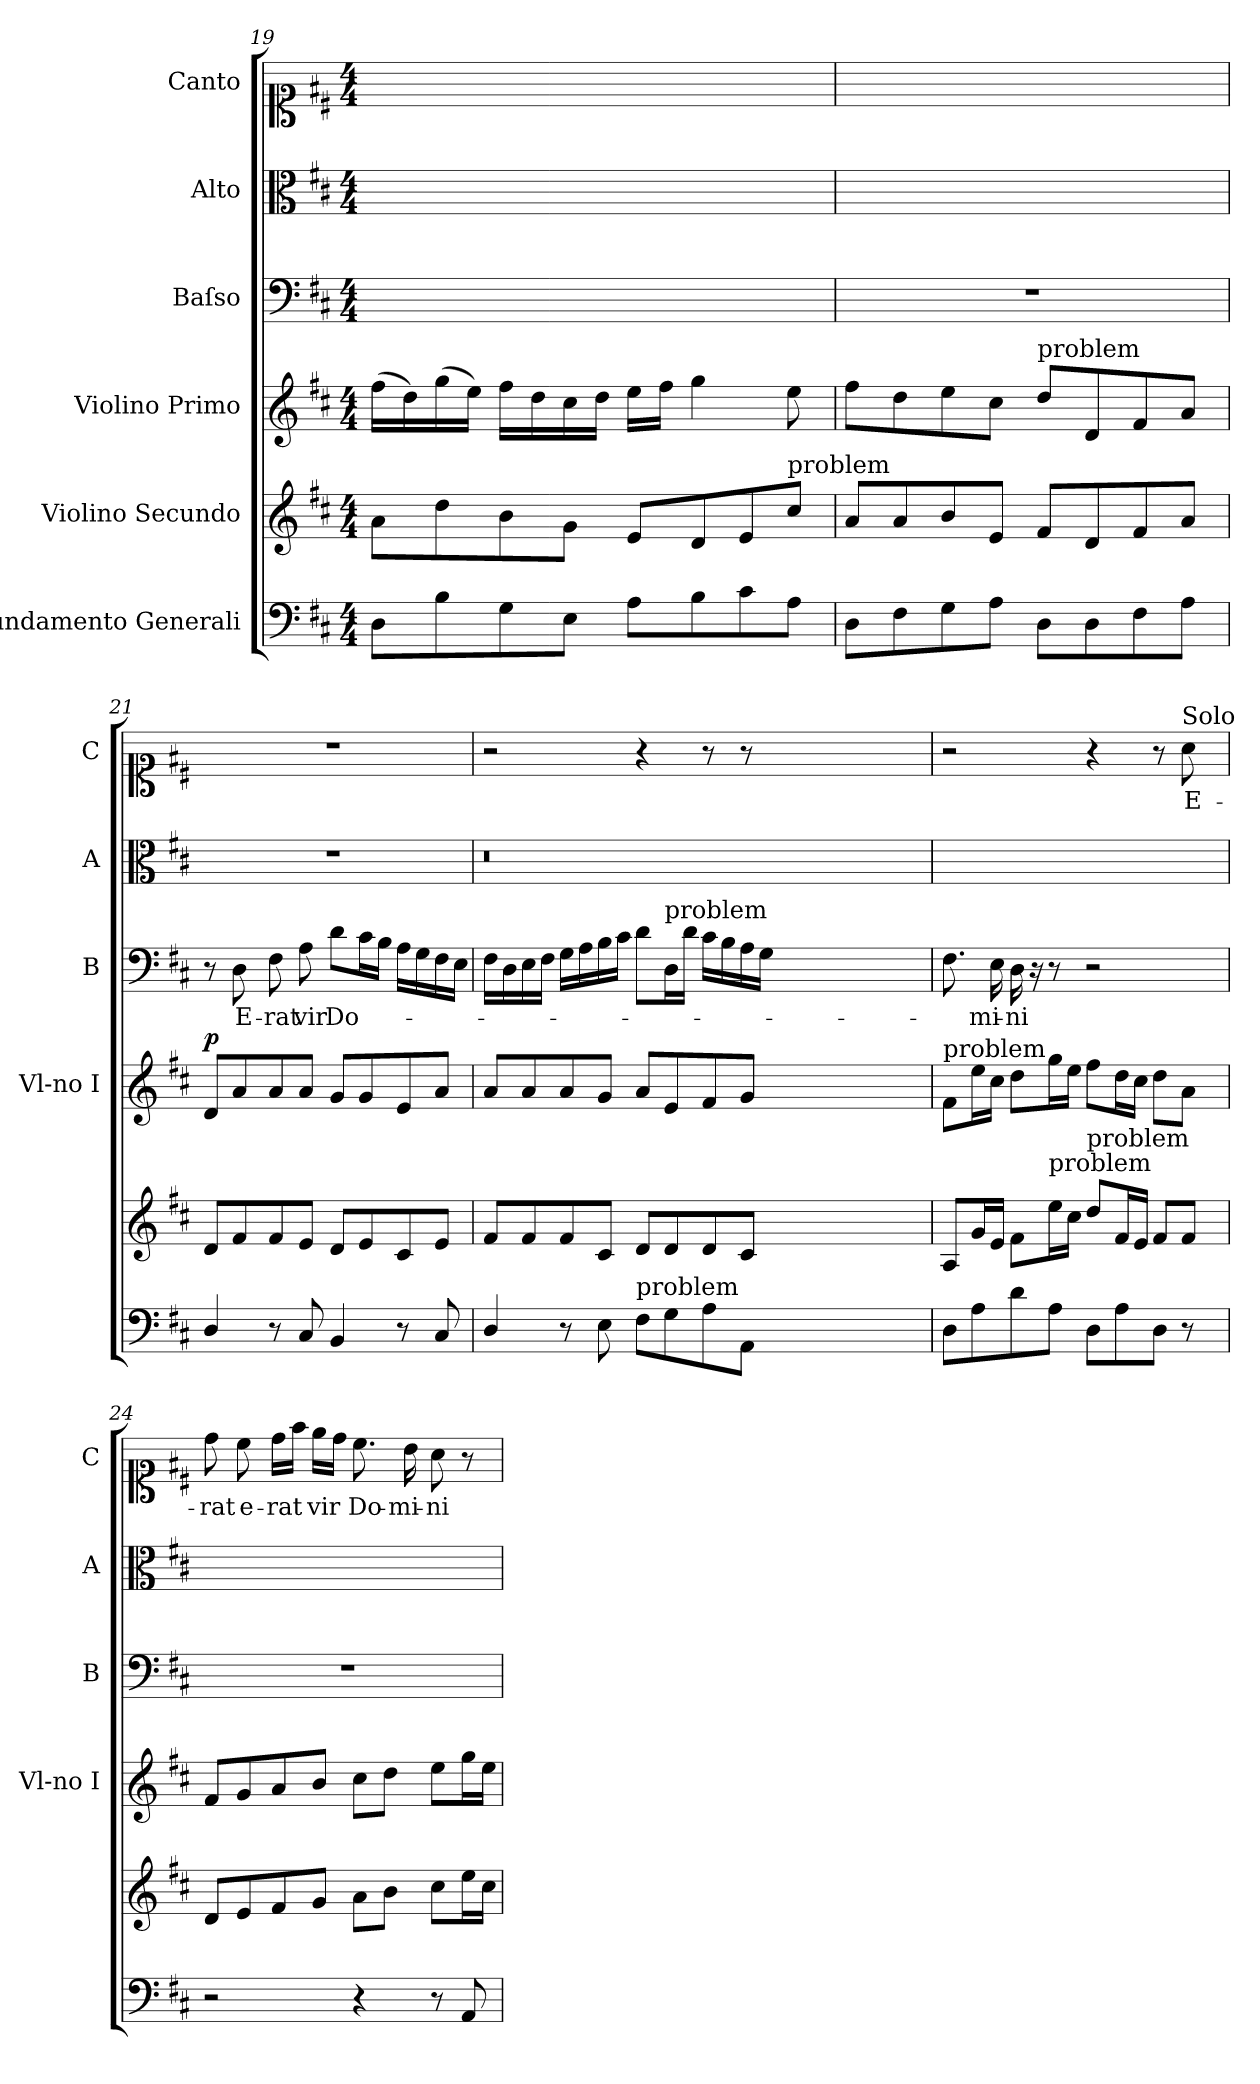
**kern	**kern	**kern	**dynam	**kern	**text	**kern	**kern	**text
*part6	*part5	*part4	*part4	*part3	*part3	*part2	*part1	*part1
*staff6	*staff5	*staff4	*staff4	*staff3	*staff3	*staff2	*staff1	*staff1
*I"Fundamento Generali	*I"Violino Secundo	*I"Violino Primo	*	*I"Baſso	*	*I"Alto	*I"Canto	*
*	*	*I'Vl-no I	*	*I'B	*	*I'A	*I'C	*
*clefF4	*clefG2	*clefG2	*	*clefF4	*	*clefC3	*clefC1	*
*k[f#c#]	*k[f#c#]	*k[f#c#]	*	*k[f#c#]	*	*k[f#c#]	*k[f#c#]	*
*M4/4	*M4/4	*M4/4	*	*M4/4	*	*M4/4	*M4/4	*
=19	=19	=19	=19	=19	=19	=19	=19	=19
8D\L	8a\L	(16ff#\LL	.	1ryy	.	1ryy	1ryy	.
.	.	16dd\)	.	.	.	.	.	.
8B\	8dd\	(16gg\	.	.	.	.	.	.
.	.	16ee\JJ)	.	.	.	.	.	.
8G\	8b\	16ff#\LL	.	.	.	.	.	.
.	.	16dd\	.	.	.	.	.	.
8E\J	8g\J	16cc#\	.	.	.	.	.	.
.	.	16dd\JJ	.	.	.	.	.	.
8A\L	8e/L	16ee\LL	.	.	.	.	.	.
.	.	16ff#\JJ	.	.	.	.	.	.
8B\	8d/	4gg\	.	.	.	.	.	.
8c#\	8e/	.	.	.	.	.	.	.
!	!LO:TX:a:t=problem	!	!	!	!	!	!	!
8A\J	8cc#\J	8ee\	.	.	.	.	.	.
=20	=20	=20	=20	=20	=20	=20	=20	=20
8D\L	8a/L	8ff#\L	.	1r	.	1ryy	1ryy	.
8F#\	8a/	8dd\	.	.	.	.	.	.
8G\	8b/	8ee\	.	.	.	.	.	.
8A\J	8e/J	8cc#\J	.	.	.	.	.	.
!	!	!LO:TX:a:t=problem	!	!	!	!	!	!
8D\L	8f#/L	8dd\L	.	.	.	.	.	.
8D\	8d/	8d/	.	.	.	.	.	.
8F#\	8f#/	8f#/	.	.	.	.	.	.
8A\J	8a/J	8a/J	.	.	.	.	.	.
=21	=21	=21	=21	=21	=21	=21	=21	=21
!	!	!	!LO:DY:a	!	!	!	!LO:N:vis=0	!
4D/	8d/L	8d/L	p	8r	.	1r	1r	.
.	8f#/	8a/	.	8D\	E-	.	.	.
8r	8f#/	8a/	.	8F#\	-rat	.	.	.
8C#/	8e/J	8a/J	.	8A\	vir	.	.	.
4BB/	8d/L	8g/L	.	8d\L	Do-	.	.	.
.	8e/	8g/	.	16c#\L	.	.	.	.
.	.	.	.	16B\JJ	.	.	.	.
8r	8c#/	8e/	.	16A\LL	.	.	.	.
.	.	.	.	16G\	.	.	.	.
8C#/	8e/J	8a/J	.	16F#\	.	.	.	.
.	.	.	.	16E\JJ	.	.	.	.
=22	=22	=22	=22	=22	=22	=22	=22	=22
4D/	8f#/L	8a/L	.	16F#\LL	.	0.r	2r	.
.	.	.	.	16D\	.	.	.	.
.	8f#/	8a/	.	16E\	.	.	.	.
.	.	.	.	16F#\JJ	.	.	.	.
8r	8f#/	8a/	.	16G\LL	.	.	.	.
.	.	.	.	16A\	.	.	.	.
8E\	8c#/J	8g/J	.	16B\	.	.	.	.
.	.	.	.	16c#\JJ	.	.	.	.
!LO:TX:a:t=problem	!	!	!	!	!	!	!	!
8F#\L	8d/L	8a/L	.	8d\L	.	.	4r	.
!	!	!	!	!LO:TX:a:t=problem	!	!	!	!
8G\	8d/	8e/	.	16D/L	.	.	.	.
.	.	.	.	16d\JJ	.	.	.	.
8A\	8d/	8f#/	.	16c#\LL	.	.	8r	.
.	.	.	.	16B\	.	.	.	.
8AA/J	8c#/J	8g/J	.	16A\	.	.	8r	.
.	.	.	.	16G\JJ	.	.	.	.
0ryy	0ryy	0ryy	.	0ryy	.	.	0ryy	.
=23	=23	=23	=23	=23	=23	=23	=23	=23
!	!	!LO:TX:a:t=problem	!	!	!	!	!	!
8D\L	8A/L	8f#/L	.	8.F#\	.	1ryy	2r	.
8A\	16g/L	16ee\L	.	.	.	.	.	.
.	16e/JJ	16cc#\JJ	.	16E\	-mi-	.	.	.
8d\	8f#/L	8dd\L	.	16D\	-ni	.	.	.
.	.	.	.	16r	.	.	.	.
!	!LO:TX:a:t=problem	!	!	!	!	!	!	!
8A\J	16ee\L	16gg\L	.	8r	.	.	.	.
.	16cc#\JJ	16ee\JJ	.	.	.	.	.	.
!	!LO:TX:a:t=problem	!	!	!	!	!	!	!
8D\L	8dd\L	8ff#\L	.	2r	.	.	4r	.
8A\	16f#/L	16dd\L	.	.	.	.	.	.
.	16e/JJ	16cc#\JJ	.	.	.	.	.	.
8D\J	8f#/L	8dd\L	.	.	.	.	8r	.
!	!	!	!	!	!	!	!LO:TX:a:t=Solo	!
8r	8f#/J	8a\J	.	.	.	.	8a\	E-
=24	=24	=24	=24	=24	=24	=24	=24	=24
2r	8d/L	8f#/L	.	1r	.	1ryy	8dd\	-rat
.	8e/	8g/	.	.	.	.	8cc#\	e-
.	8f#/	8a/	.	.	.	.	16dd\LL	-rat
.	.	.	.	.	.	.	16ff#\JJ	.
.	8g/J	8b/J	.	.	.	.	16ee\LL	vir
.	.	.	.	.	.	.	16dd\JJ	.
4r	8a\L	8cc#\L	.	.	.	.	8.cc#\	Do-
.	8b\J	8dd\J	.	.	.	.	.	.
.	.	.	.	.	.	.	16b\	-mi-
8r	8cc#\L	8ee\L	.	.	.	.	8a\	-ni
8AA/	16ee\L	16gg\L	.	.	.	.	8r	.
.	16cc#\JJ	16ee\JJ	.	.	.	.	.	.
=	=	=	=	=	=	=	=	=
*-	*-	*-	*-	*-	*-	*-	*-	*-
